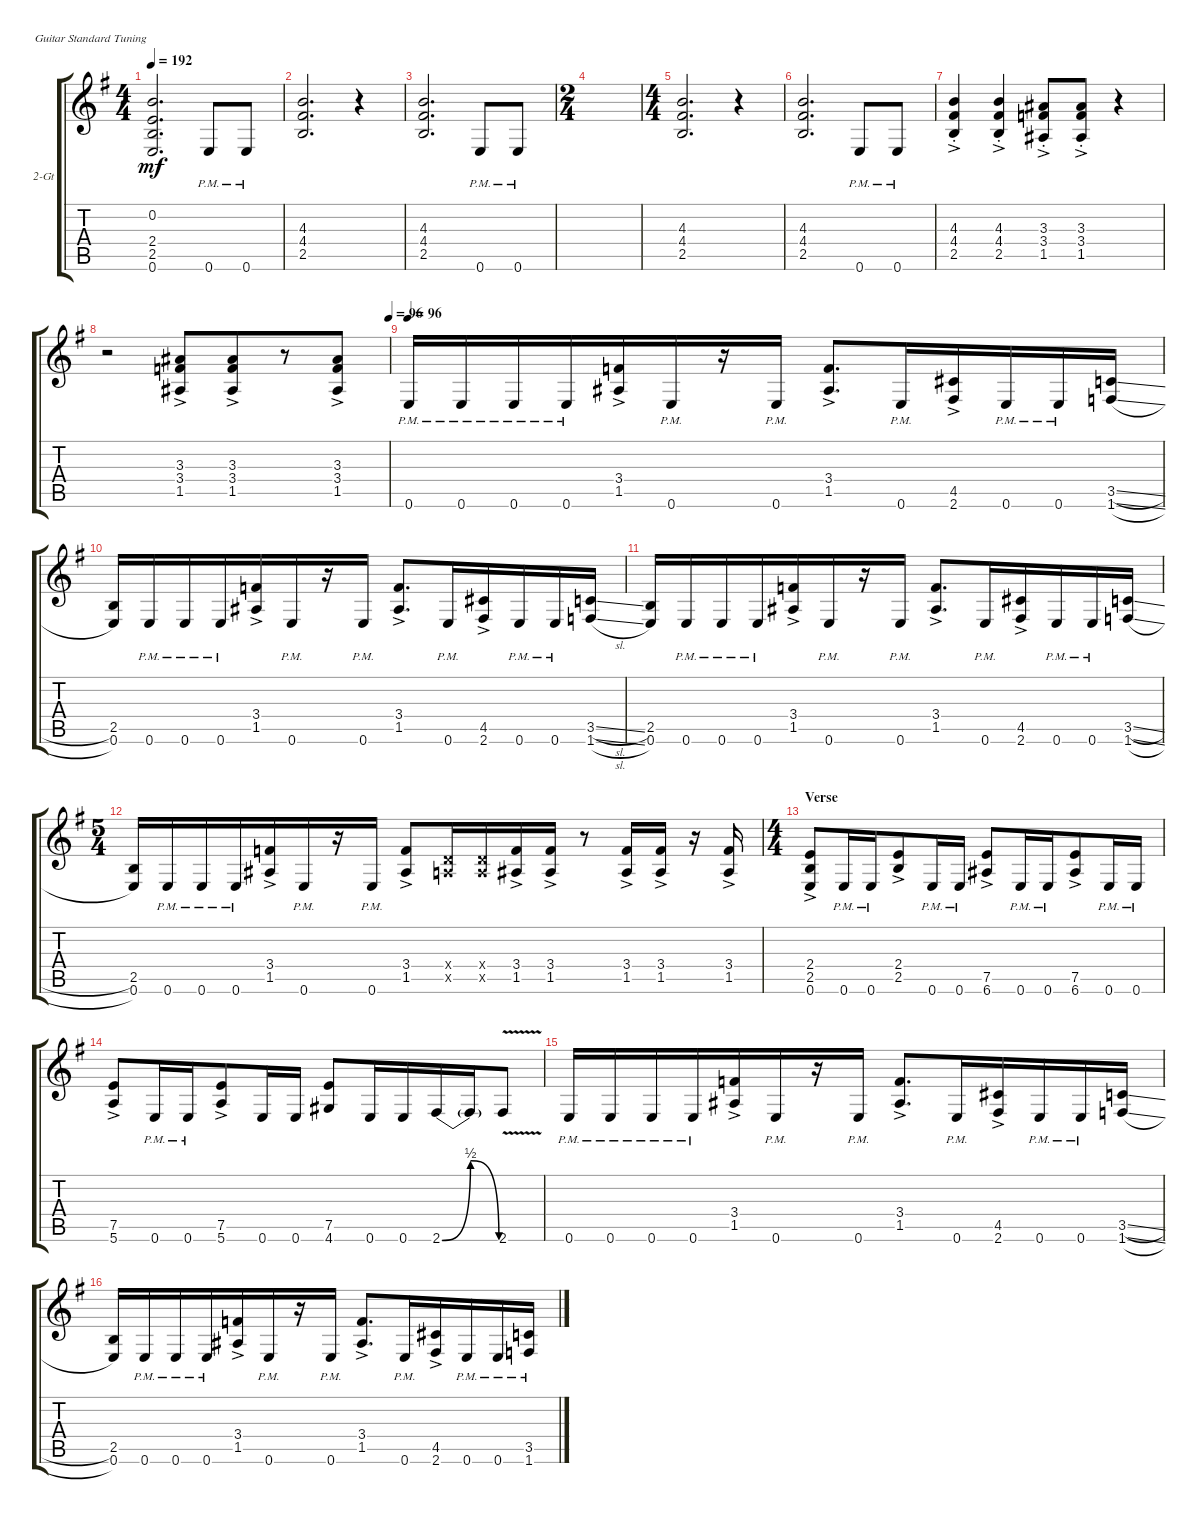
\bracketExtendMode groupsimilarinstruments
\firstSystemTrackNameOrientation horizontal
\otherSystemsTrackNameOrientation horizontal
\track ("2-Gt" "2-Gt") {instrument distortionguitar}
\staff {score tabs}
\tuning (E4 B3 G3 D3 A2 E2)
\ts (4 4)
\tempo 192
\clef g2
\scale
1.05549
\ks g
(0.2 2.4 2.5 0.6).2{d dy mf} 0.6{pm}.8 0.6{pm}.8 |
\scale
0.944515 (4.3 4.4 2.5).2{d} r.4 |
\scale
1.05549 (4.3 4.4 2.5).2{d} 0.6{pm}.8 0.6{pm}.8 |
\ts (2 4)
\beaming (8 4 4)
\scale
0.944515 |
\ts (4 4)
\beaming (8 4 4)
\scale
1.08575 (4.3 4.4 2.5).2{d} r.4 |
\scale
0.91425 (4.3 4.4 2.5).2{d} 0.6{pm}.8 0.6{pm}.8 |
\scale
1.05549 (4.3{ac st} 4.4{ac st} 2.5{ac st}).4 (4.3{ac st} 4.4{ac st} 2.5{ac st}).4 (3.3{ac st} 3.4{ac st} 1.5{ac st}).8 (3.3{ac st} 3.4{ac st} 1.5{ac st}).8 r.4 |
\tempo (96 1)
\scale
0.944515 r.2 (3.3{ac} 3.4{ac} 1.5{ac}).8 (3.3{ac} 3.4{ac} 1.5{ac}).8 r.8 (3.3{ac} 3.4{ac} 1.5{ac}).8 |
\tempo 96
\scale
1.05549 0.6{pm}.16 0.6{pm}.16 0.6{pm}.16 0.6{pm}.16 (3.4{ac} 1.5{ac}).16 0.6{pm}.16 r.16 0.6{pm}.16 (3.4{ac} 1.5{ac}).8{d} 0.6{pm}.16 (4.5{ac} 2.6{ac}).16 0.6{pm}.16 0.6{pm}.16 (3.5{sl} 1.6{sl}).16 |
\scale
0.944515 (2.5 0.6).16 0.6{pm}.16 0.6{pm}.16 0.6{pm}.16 (3.4{ac} 1.5{ac}).16 0.6{pm}.16 r.16 0.6{pm}.16 (3.4{ac} 1.5{ac}).8{d} 0.6{pm}.16 (4.5{ac} 2.6{ac}).16 0.6{pm}.16 0.6{pm}.16 (3.5{sl} 1.6{sl}).16 |
\scale
1.05549 (2.5 0.6).16 0.6{pm}.16 0.6{pm}.16 0.6{pm}.16 (3.4{ac} 1.5{ac}).16 0.6{pm}.16 r.16 0.6{pm}.16 (3.4{ac} 1.5{ac}).8{d} 0.6{pm}.16 (4.5{ac} 2.6{ac}).16 0.6{pm}.16 0.6{pm}.16 (3.5{sl} 1.6{sl}).16 |
\ts (5 4)
\beaming (8 4 4)
\scale
0.944515 (2.5 0.6).16 0.6{pm}.16 0.6{pm}.16 0.6{pm}.16 (3.4{ac} 1.5{ac}).16 0.6{pm}.16 r.16 0.6{pm}.16 (3.4{ac} 1.5{ac}).8 (0.4{x} 0.5{x}).16 (0.4{x} 0.5{x}).16 (3.4{ac} 1.5{ac}).16 (3.4{ac} 1.5{ac}).16 r.8 (3.4{ac} 1.5{ac}).16 (3.4{ac} 1.5{ac}).16 r.16 (3.4{ac} 1.5{ac}).16 |
\ts (4 4)
\beaming (8 4 4)
\section ("" "Verse")
\scale
1.08575 (2.4{ac} 2.5{ac} 0.6{ac}).8 0.6{pm}.16 0.6{pm}.16 (2.4{ac} 2.5{ac}).8 0.6{pm}.16 0.6{pm}.16 (7.5{ac} 6.6{ac}).8 0.6{pm}.16 0.6{pm}.16 (7.5{ac} 6.6{ac}).8 0.6{pm}.16 0.6{pm}.16 |
\scale
0.91425 (7.5{ac} 5.6{ac}).8 0.6{pm}.16 0.6{pm}.16 (7.5{ac} 5.6{ac}).8 0.6.16 0.6.16 (7.5 4.6).8 0.6.16 0.6.16 2.6{be (bendrelease 0 0 9.6 2 20.4 2 30 0)}.16 2.6{t}.16 2.6{v}.8 |
\scale
1.05549 0.6{pm}.16 0.6{pm}.16 0.6{pm}.16 0.6{pm}.16 (3.4{ac} 1.5{ac}).16 0.6{pm}.16 r.16 0.6{pm}.16 (3.4{ac} 1.5{ac}).8{d} 0.6{pm}.16 (4.5{ac} 2.6{ac}).16 0.6{pm}.16 0.6{pm}.16 (3.5{sl} 1.6{sl}).16 |
\scale
0.944515 (2.5 0.6).16 0.6{pm}.16 0.6{pm}.16 0.6{pm}.16 (3.4{ac} 1.5{ac}).16 0.6{pm}.16 r.16 0.6{pm}.16 (3.4{ac} 1.5{ac}).8{d} 0.6{pm}.16 (4.5{ac} 2.6{ac}).16 0.6{pm}.16 0.6{pm}.16 (3.5{pm} 1.6{pm}).16
